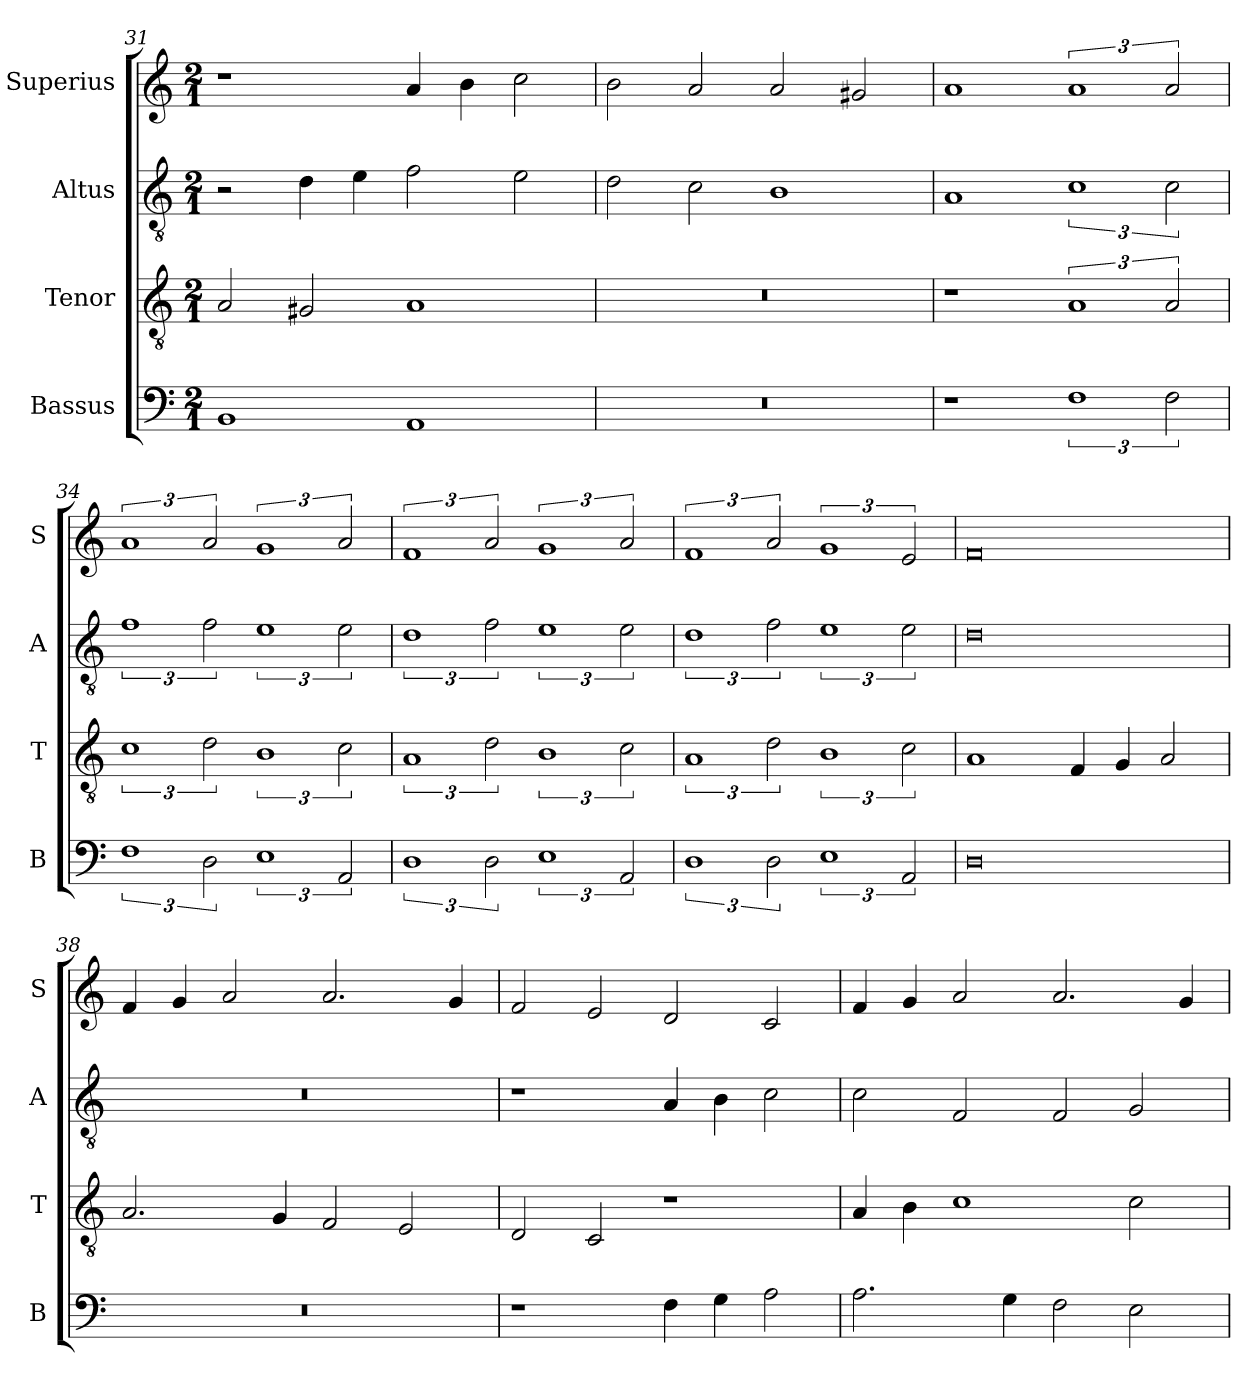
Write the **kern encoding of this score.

**kern	**kern	**kern	**kern
*part4	*part3	*part2	*part1
*staff4	*staff3	*staff2	*staff1
*I"Bassus	*I"Tenor	*I"Altus	*I"Superius
*I'B	*I'T	*I'A	*I'S
*clefF4	*clefGv2	*clefGv2	*clefG2
*k[]	*k[]	*k[]	*k[]
*C:	*C:	*C:	*C:
*M2/1	*M2/1	*M2/1	*M2/1
=31	=31	=31	=31
1BB	2A	2r	1r
.	2G#X	4d	.
.	.	4e	.
1AA	1A	2f	4a
.	.	.	4b
.	.	2e	2cc
=32	=32	=32	=32
0r	0r	2d	2b
.	.	2c	2a
.	.	1B	2a
.	.	.	2g#X
=33	=33	=33	=33
1r	1r	1A	1a
3%2F	3%2A	3%2c	3%2a
3F	3A	3c	3a
=34	=34	=34	=34
3%2F	3%2c	3%2f	3%2a
3D	3d	3f	3a
3%2E	3%2B	3%2e	3%2g
3AA	3c	3e	3a
=35	=35	=35	=35
3%2D	3%2A	3%2d	3%2f
3D	3d	3f	3a
3%2E	3%2B	3%2e	3%2g
3AA	3c	3e	3a
=36	=36	=36	=36
3%2D	3%2A	3%2d	3%2f
3D	3d	3f	3a
3%2E	3%2B	3%2e	3%2g
3AA	3c	3e	3e
=37	=37	=37	=37
0D	1A	0d	0f
.	4F	.	.
.	4G	.	.
.	2A	.	.
=38	=38	=38	=38
0r	2.A	0r	4f
.	.	.	4g
.	.	.	2a
.	4G	.	.
.	2F	.	2.a
.	2E	.	.
.	.	.	4g
=39	=39	=39	=39
1r	2D	1r	2f
.	2C	.	2e
4F	1r	4A	2d
4G	.	4B	.
2A	.	2c	2c
=40	=40	=40	=40
2.A	4A	2c	4f
.	4B	.	4g
.	1c	2F	2a
4G	.	.	.
2F	.	2F	2.a
2E	2c	2G	.
.	.	.	4g
=	=	=	=
*-	*-	*-	*-
